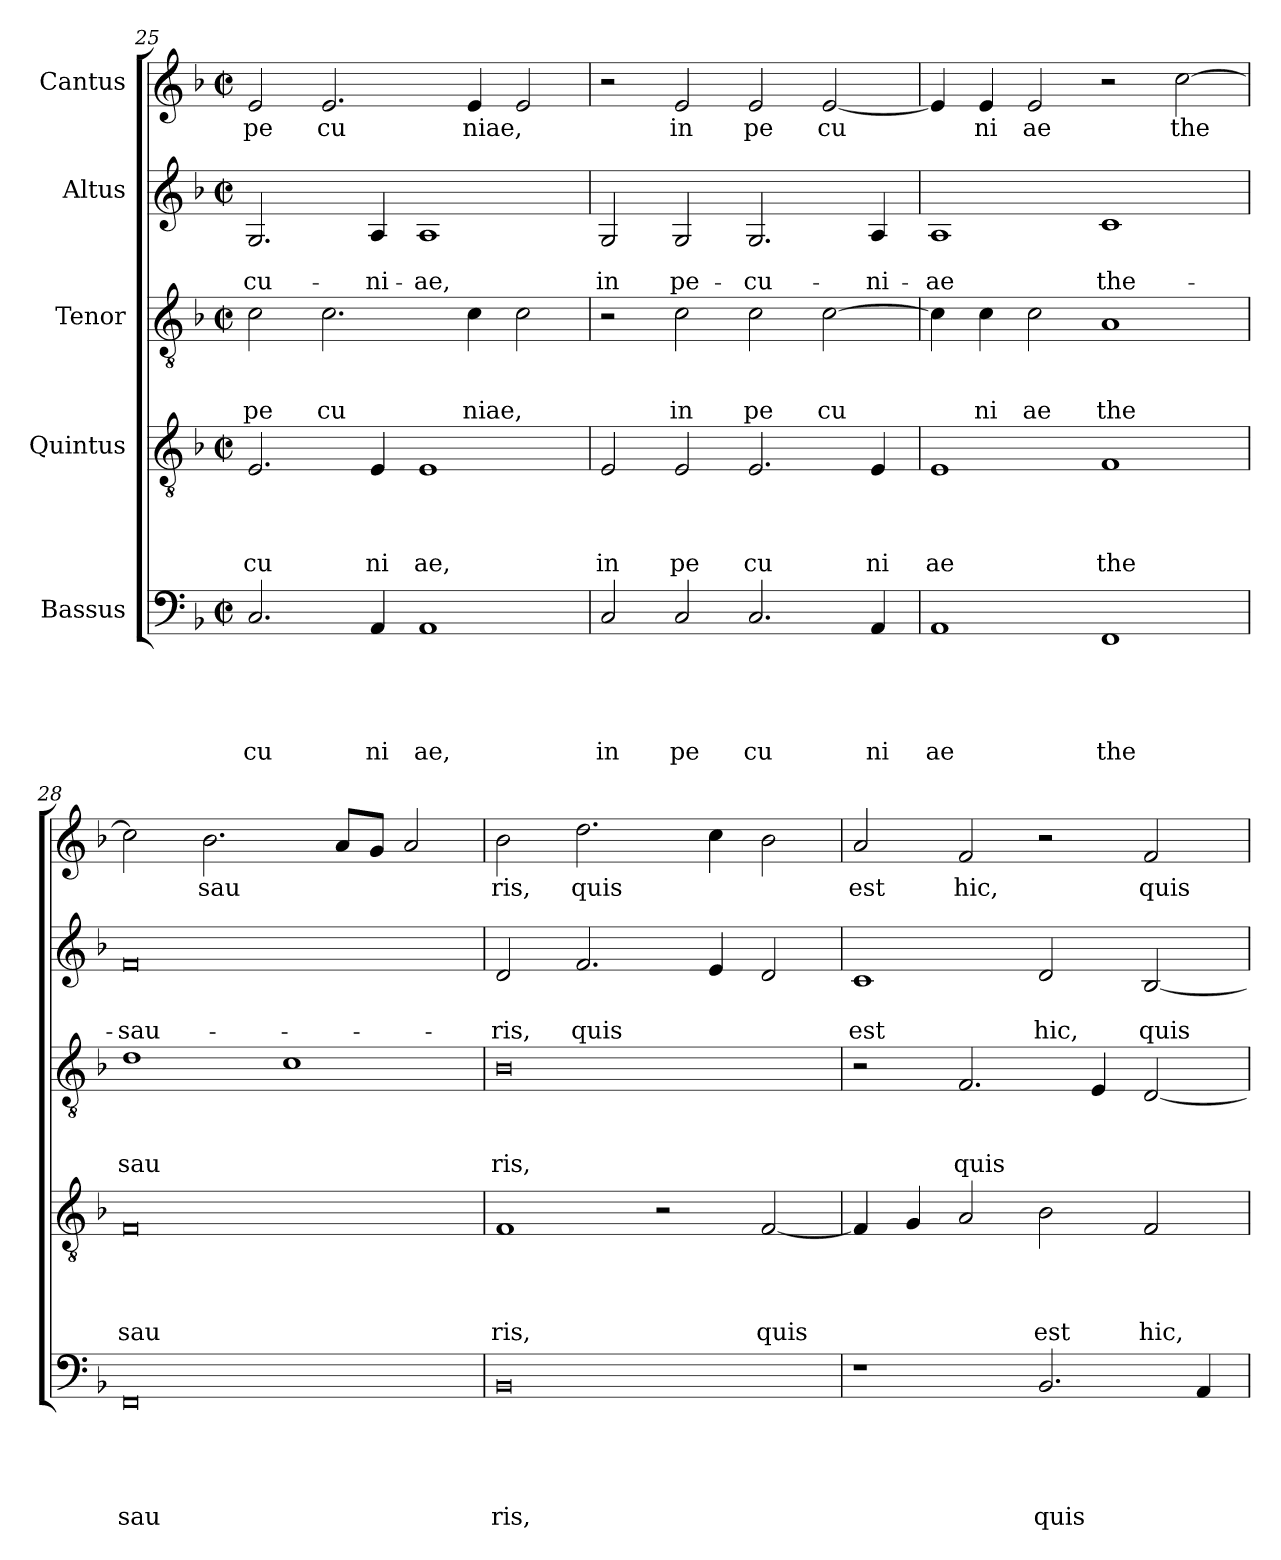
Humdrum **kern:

**kern	**text	**text	**text	**text	**text	**kern	**text	**text	**text	**text	**kern	**text	**text	**text	**kern	**text	**text	**kern	**text
*part5	*part5	*part5	*part5	*part5	*part5	*part4	*part4	*part4	*part4	*part4	*part3	*part3	*part3	*part3	*part2	*part2	*part2	*part1	*part1
*staff5	*staff5	*staff5	*staff5	*staff5	*staff5	*staff4	*staff4	*staff4	*staff4	*staff4	*staff3	*staff3	*staff3	*staff3	*staff2	*staff2	*staff2	*staff1	*staff1
*I"Bassus	*	*	*	*	*	*I"Quintus	*	*	*	*	*I"Tenor	*	*	*	*I"Altus	*	*	*I"Cantus	*
*clefF4	*	*	*	*	*	*clefGv2	*	*	*	*	*clefGv2	*	*	*	*clefG2	*	*	*clefG2	*
*k[b-]	*	*	*	*	*	*k[b-]	*	*	*	*	*k[b-]	*	*	*	*k[b-]	*	*	*k[b-]	*
*F:	*	*	*	*	*	*F:	*	*	*	*	*F:	*	*	*	*F:	*	*	*F:	*
*M2/2	*	*	*	*	*	*M2/2	*	*	*	*	*M2/2	*	*	*	*M2/2	*	*	*M2/2	*
*met(c|)	*	*	*	*	*	*met(c|)	*	*	*	*	*met(c|)	*	*	*	*met(c|)	*	*	*met(c|)	*
=25	=25	=25	=25	=25	=25	=25	=25	=25	=25	=25	=25	=25	=25	=25	=25	=25	=25	=25	=25
!	!	!	!	!	!LO:LY:b	!	!	!	!	!LO:LY:b	!	!	!	!LO:LY:b	!	!	!LO:LY:b	!	!LO:LY:b
2.C/	.	.	.	.	cu	2.E/	.	.	.	cu	2c\	.	.	pe	2.G/	.	-cu-	2e/	pe
!	!	!	!	!	!	!	!	!	!	!	!	!	!	!LO:LY:b	!	!	!	!	!LO:LY:b
.	.	.	.	.	.	.	.	.	.	.	2.c\	.	.	cu	.	.	.	2.e/	cu
!	!	!	!	!	!LO:LY:b	!	!	!	!	!LO:LY:b	!	!	!	!	!	!	!LO:LY:b	!	!
4AA/	.	.	.	.	ni	4E/	.	.	.	ni	.	.	.	.	4A/	.	-ni-	.	.
!	!	!	!	!	!LO:LY:b	!	!	!	!	!LO:LY:b	!	!	!	!	!	!	!LO:LY:b	!	!
1AA	.	.	.	.	ae,	1E	.	.	.	ae,	.	.	.	.	1A	.	-ae,	.	.
!	!	!	!	!	!	!	!	!	!	!	!	!	!	!LO:LY:b	!	!	!	!	!LO:LY:b
.	.	.	.	.	.	.	.	.	.	.	4c\	.	.	niae,	.	.	.	4e/	niae,
.	.	.	.	.	.	.	.	.	.	.	2c\	.	.	.	.	.	.	2e/	.
=26	=26	=26	=26	=26	=26	=26	=26	=26	=26	=26	=26	=26	=26	=26	=26	=26	=26	=26	=26
!	!	!	!	!	!LO:LY:b	!	!	!	!	!LO:LY:b	!	!	!	!	!	!	!LO:LY:b	!	!
2C/	.	.	.	.	in	2E/	.	.	.	in	2r	.	.	.	2G/	.	in	2r	.
!	!	!	!	!	!LO:LY:b	!	!	!	!	!LO:LY:b	!	!	!	!LO:LY:b	!	!	!LO:LY:b	!	!LO:LY:b
2C/	.	.	.	.	pe	2E/	.	.	.	pe	2c\	.	.	in	2G/	.	pe-	2e/	in
!	!	!	!	!	!LO:LY:b	!	!	!	!	!LO:LY:b	!	!	!	!LO:LY:b	!	!	!LO:LY:b	!	!LO:LY:b
2.C/	.	.	.	.	cu	2.E/	.	.	.	cu	2c\	.	.	pe	2.G/	.	-cu-	2e/	pe
!	!	!	!	!	!	!	!	!	!	!	!	!	!	!LO:LY:b	!	!	!	!	!LO:LY:b
.	.	.	.	.	.	.	.	.	.	.	[>2c\	.	.	cu	.	.	.	[<2e/	cu
!	!	!	!	!	!LO:LY:b	!	!	!	!	!LO:LY:b	!	!	!	!	!	!	!LO:LY:b	!	!
4AA/	.	.	.	.	ni	4E/	.	.	.	ni	.	.	.	.	4A/	.	-ni-	.	.
=27	=27	=27	=27	=27	=27	=27	=27	=27	=27	=27	=27	=27	=27	=27	=27	=27	=27	=27	=27
!	!	!	!	!	!LO:LY:b	!	!	!	!	!LO:LY:b	!	!	!	!	!	!	!LO:LY:b	!	!
1AA	.	.	.	.	ae	1E	.	.	.	ae	4c\]	.	.	.	1A	.	-ae	4e/]	.
!	!	!	!	!	!	!	!	!	!	!	!	!	!	!LO:LY:b	!	!	!	!	!LO:LY:b
.	.	.	.	.	.	.	.	.	.	.	4c\	.	.	ni	.	.	.	4e/	ni
!	!	!	!	!	!	!	!	!	!	!	!	!	!	!LO:LY:b	!	!	!	!	!LO:LY:b
.	.	.	.	.	.	.	.	.	.	.	2c\	.	.	ae	.	.	.	2e/	ae
!	!	!	!	!	!LO:LY:b	!	!	!	!	!LO:LY:b	!	!	!	!LO:LY:b	!	!	!LO:LY:b	!	!
1FF	.	.	.	.	the	1F	.	.	.	the	1A	.	.	the	1c	.	the-	2r	.
!	!	!	!	!	!	!	!	!	!	!	!	!	!	!	!	!	!	!	!LO:LY:b
.	.	.	.	.	.	.	.	.	.	.	.	.	.	.	.	.	.	[>2cc\	the
=28	=28	=28	=28	=28	=28	=28	=28	=28	=28	=28	=28	=28	=28	=28	=28	=28	=28	=28	=28
!	!	!	!	!	!LO:LY:b	!	!	!	!	!LO:LY:b	!	!	!	!LO:LY:b	!	!	!LO:LY:b	!	!
0FF	.	.	.	.	sau	0F	.	.	.	sau	1d	.	.	sau	0f	.	-sau-	2cc\]	.
!	!	!	!	!	!	!	!	!	!	!	!	!	!	!	!	!	!	!	!LO:LY:b
.	.	.	.	.	.	.	.	.	.	.	.	.	.	.	.	.	.	2.b-\	sau
.	.	.	.	.	.	.	.	.	.	.	1c	.	.	.	.	.	.	.	.
.	.	.	.	.	.	.	.	.	.	.	.	.	.	.	.	.	.	8a/L	.
.	.	.	.	.	.	.	.	.	.	.	.	.	.	.	.	.	.	8g/J	.
.	.	.	.	.	.	.	.	.	.	.	.	.	.	.	.	.	.	2a/	.
!!LO:PB:g=z
=29	=29	=29	=29	=29	=29	=29	=29	=29	=29	=29	=29	=29	=29	=29	=29	=29	=29	=29	=29
!	!	!	!	!	!LO:LY:b	!	!	!	!	!LO:LY:b	!	!	!	!LO:LY:b	!	!	!LO:LY:b	!	!LO:LY:b
0BB-	.	.	.	.	ris,	1F	.	.	.	ris,	0B-	.	.	ris,	2d/	.	-ris,	2b-\	ris,
!	!	!	!	!	!	!	!	!	!	!	!	!	!	!	!	!	!LO:LY:b	!	!LO:LY:b
.	.	.	.	.	.	.	.	.	.	.	.	.	.	.	2.f/	.	quis	2.dd\	quis
.	.	.	.	.	.	2r	.	.	.	.	.	.	.	.	.	.	.	.	.
.	.	.	.	.	.	.	.	.	.	.	.	.	.	.	4e/	.	.	4cc\	.
!	!	!	!	!	!	!	!	!	!	!LO:LY:b	!	!	!	!	!	!	!	!	!
.	.	.	.	.	.	[<2F/	.	.	.	quis	.	.	.	.	2d/	.	.	2b-\	.
=30	=30	=30	=30	=30	=30	=30	=30	=30	=30	=30	=30	=30	=30	=30	=30	=30	=30	=30	=30
!	!	!	!	!	!	!	!	!	!	!	!	!	!	!	!	!	!LO:LY:b	!	!LO:LY:b
1r	.	.	.	.	.	4F/]	.	.	.	.	2r	.	.	.	1c	.	est	2a/	est
.	.	.	.	.	.	4G/	.	.	.	.	.	.	.	.	.	.	.	.	.
!	!	!	!	!	!	!	!	!	!	!	!	!	!	!LO:LY:b	!	!	!	!	!LO:LY:b
.	.	.	.	.	.	2A/	.	.	.	.	2.F/	.	.	quis	.	.	.	2f/	hic,
!	!	!	!	!	!LO:LY:b	!	!	!	!	!LO:LY:b	!	!	!	!	!	!	!LO:LY:b	!	!
2.BB-/	.	.	.	.	quis	2B-\	.	.	.	est	.	.	.	.	2d/	.	hic,	2r	.
.	.	.	.	.	.	.	.	.	.	.	4E/	.	.	.	.	.	.	.	.
!	!	!	!	!	!	!	!	!	!	!LO:LY:b	!	!	!	!	!	!	!LO:LY:b	!	!LO:LY:b
.	.	.	.	.	.	2F/	.	.	.	hic,	[<2D/	.	.	.	[<2B-/	.	quis	2f/	quis
4AA/	.	.	.	.	.	.	.	.	.	.	.	.	.	.	.	.	.	.	.
=	=	=	=	=	=	=	=	=	=	=	=	=	=	=	=	=	=	=	=
*-	*-	*-	*-	*-	*-	*-	*-	*-	*-	*-	*-	*-	*-	*-	*-	*-	*-	*-	*-
